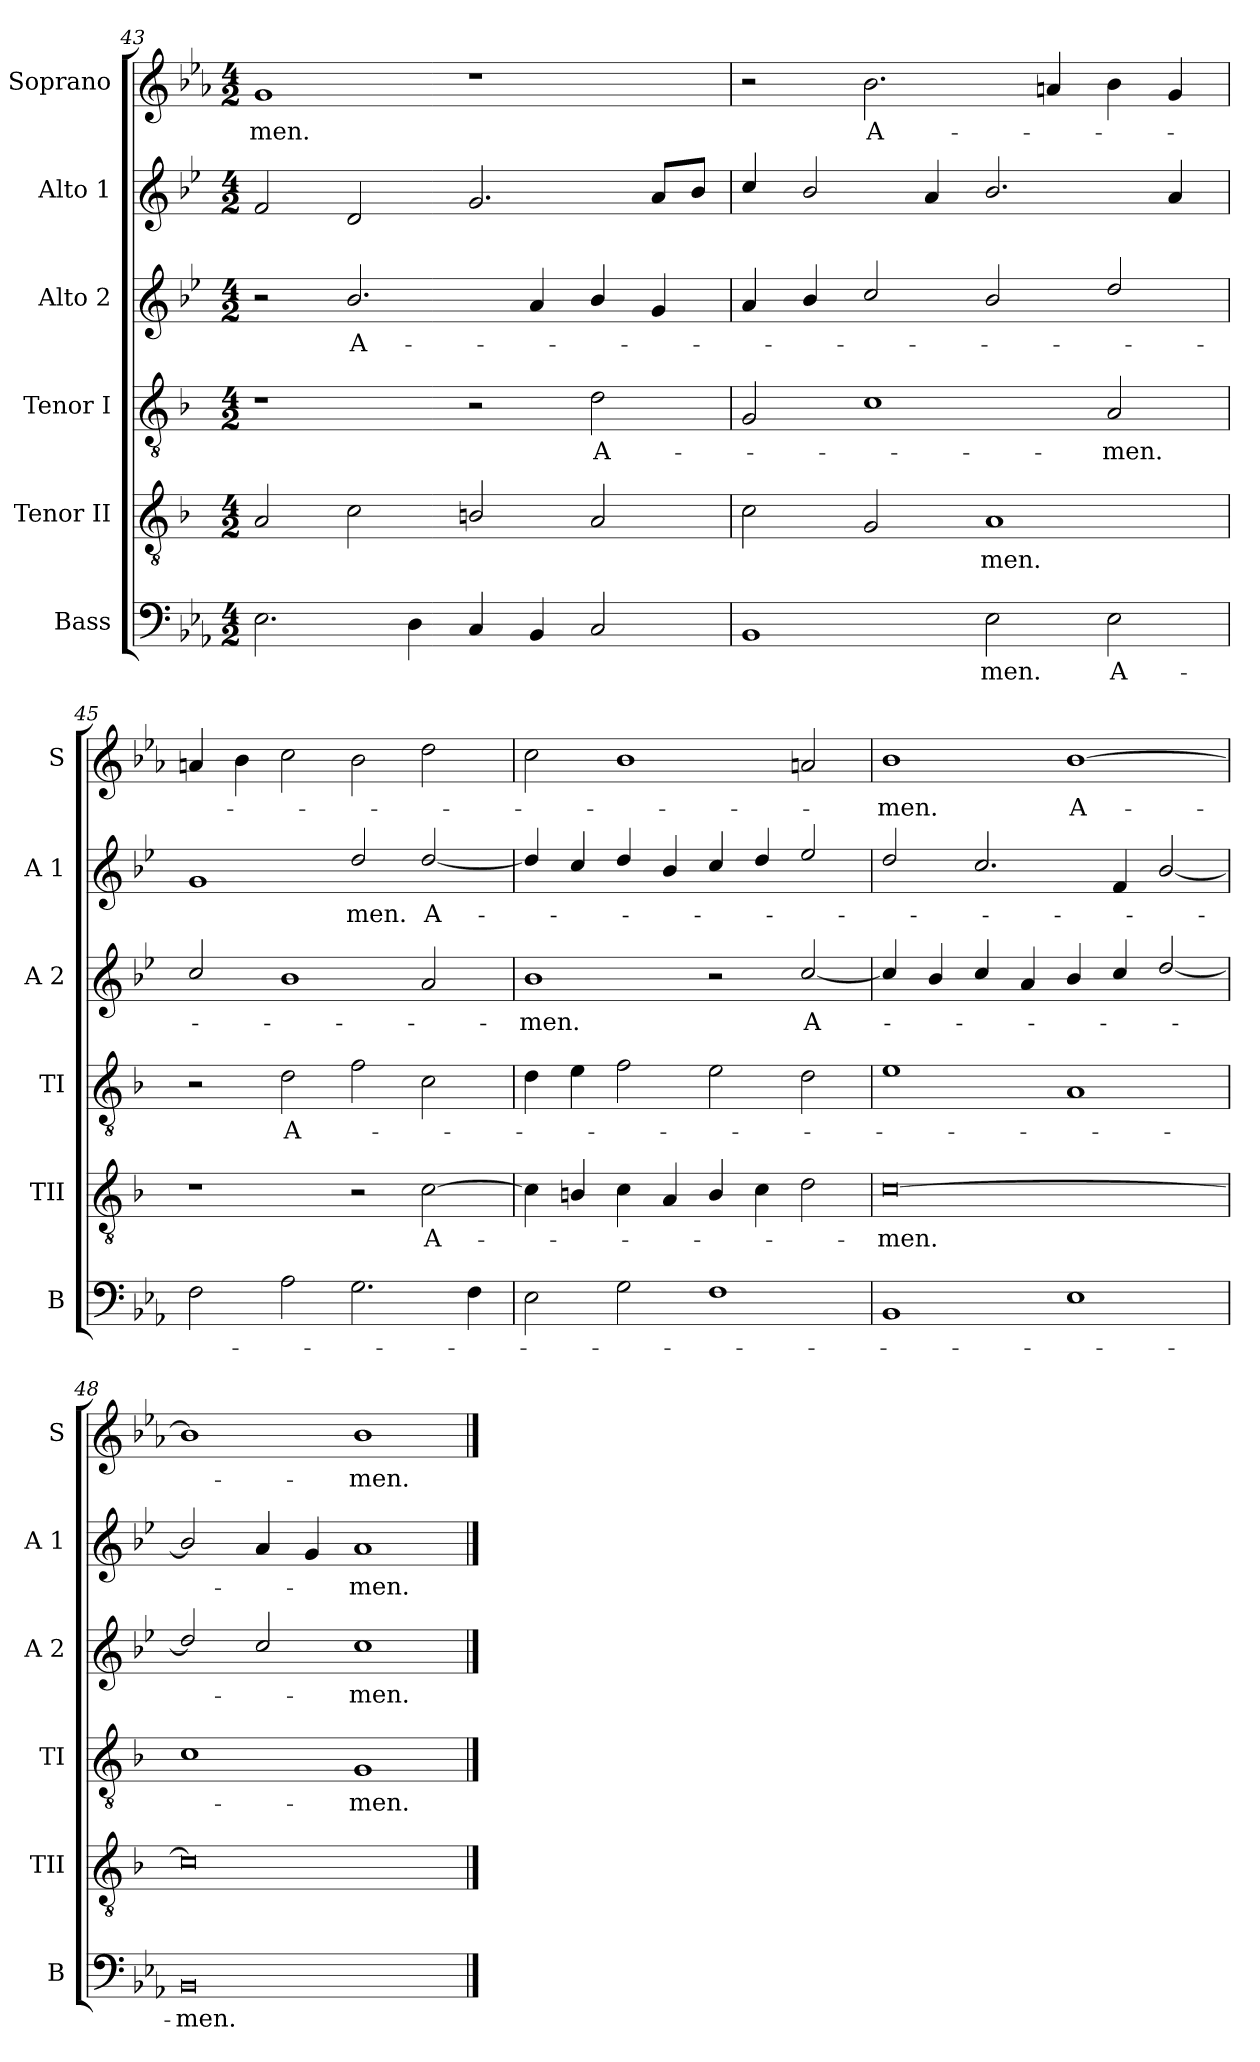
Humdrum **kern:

**kern	**text	**kern	**text	**kern	**text	**kern	**text	**kern	**text	**kern	**text
*part6	*part6	*part5	*part5	*part4	*part4	*part3	*part3	*part2	*part2	*part1	*part1
*staff6	*staff6	*staff5	*staff5	*staff4	*staff4	*staff3	*staff3	*staff2	*staff2	*staff1	*staff1
*I"Bass	*	*I"Tenor II	*	*I"Tenor I	*	*I"Alto 2	*	*I"Alto 1	*	*I"Soprano	*
*I'B	*	*I'TII	*	*I'TI	*	*I'A 2	*	*I'A 1	*	*I'S	*
*clefF4	*	*clefGv2	*	*clefGv2	*	*clefG2	*	*clefG2	*	*clefG2	*
*	*	*ITrd1c2	*	*ITrd1c2	*	*ITrd4c7	*	*ITrd4c7	*	*	*
*k[b-e-a-]	*	*k[b-e-a-]	*	*k[b-e-a-]	*	*k[b-e-a-]	*	*k[b-e-a-]	*	*k[b-e-a-]	*
*E-:	*	*E-:	*	*E-:	*	*E-:	*	*E-:	*	*E-:	*
*M4/2	*	*M4/2	*	*M4/2	*	*M4/2	*	*M4/2	*	*M4/2	*
=43	=43	=43	=43	=43	=43	=43	=43	=43	=43	=43	=43
!	!	!	!	!	!	!	!	!	!	!	!LO:LY:b
2.E-\	.	2G/	.	1r	.	2r	.	2B-/	.	1g	-men.
!	!	!	!	!	!	!	!LO:LY:b	!	!	!	!
.	.	2B-\	.	.	.	2.e-/	A-	2G/	.	.	.
4D\	.	.	.	.	.	.	.	.	.	.	.
4C/	.	2An/	.	2r	.	.	.	2.c/	.	1r	.
4BB-/	.	.	.	.	.	4d/	.	.	.	.	.
!	!	!	!	!	!LO:LY:b	!	!	!	!	!	!
2C/	.	2G/	.	2c\	A-	4e-/	.	.	.	.	.
.	.	.	.	.	.	4c/	.	8d/L	.	.	.
.	.	.	.	.	.	.	.	8e-/J	.	.	.
=44	=44	=44	=44	=44	=44	=44	=44	=44	=44	=44	=44
1BB-	.	2B-\	.	2F/	.	4d/	.	4f/	.	2r	.
.	.	.	.	.	.	4e-/	.	2e-/	.	.	.
!	!	!	!	!	!	!	!	!	!	!	!LO:LY:b
.	.	2F/	.	1B-	.	2f/	.	.	.	2.b-\	A-
.	.	.	.	.	.	.	.	4d/	.	.	.
!	!LO:LY:b	!	!LO:LY:b	!	!	!	!	!	!	!	!
2E-\	-men.	1G	-men.	.	.	2e-/	.	2.e-/	.	.	.
.	.	.	.	.	.	.	.	.	.	4an/	.
!	!LO:LY:b	!	!	!	!LO:LY:b	!	!	!	!	!	!
2E-\	A-	.	.	2G/	-men.	2g/	.	.	.	4b-\	.
.	.	.	.	.	.	.	.	4d/	.	4g/	.
!!LO:LB:g=z
=45	=45	=45	=45	=45	=45	=45	=45	=45	=45	=45	=45
2F\	.	1r	.	2r	.	2f/	.	1c	.	4an/	.
.	.	.	.	.	.	.	.	.	.	4b-\	.
!	!	!	!	!	!LO:LY:b	!	!	!	!	!	!
2A-\	.	.	.	2c\	A-	1e-	.	.	.	2cc\	.
!	!	!	!	!	!	!	!	!	!LO:LY:b	!	!
2.G\	.	2r	.	2e-\	.	.	.	2g/	-men.	2b-\	.
!	!	!	!LO:LY:b	!	!	!	!	!	!LO:LY:b	!	!
.	.	[2B-\	A-	2B-\	.	2d/	.	[2g/	A-	2dd\	.
4F\	.	.	.	.	.	.	.	.	.	.	.
=46	=46	=46	=46	=46	=46	=46	=46	=46	=46	=46	=46
!	!	!	!	!	!	!	!LO:LY:b	!	!	!	!
2E-\	.	4B-\]	.	4c\	.	1e-	-men.	4g/]	.	2cc\	.
.	.	4An/	.	4d\	.	.	.	4f/	.	.	.
2G\	.	4B-\	.	2e-\	.	.	.	4g/	.	1b-	.
.	.	4G/	.	.	.	.	.	4e-/	.	.	.
1F	.	4A/	.	2d\	.	2r	.	4f/	.	.	.
.	.	4B-\	.	.	.	.	.	4g/	.	.	.
!	!	!	!	!	!	!	!LO:LY:b	!	!	!	!
.	.	2c\	.	2c\	.	[2f/	A-	2a-/	.	2an/	.
=47	=47	=47	=47	=47	=47	=47	=47	=47	=47	=47	=47
!	!	!	!LO:LY:b	!	!	!	!	!	!	!	!LO:LY:b
1BB-	.	[0B-	-men.	1d	.	4f/]	.	2g/	.	1b-	-men.
.	.	.	.	.	.	4e-/	.	.	.	.	.
.	.	.	.	.	.	4f/	.	2.f/	.	.	.
.	.	.	.	.	.	4d/	.	.	.	.	.
!	!	!	!	!	!	!	!	!	!	!	!LO:LY:b
1E-	.	.	.	1G	.	4e-/	.	.	.	[1b-	A-
.	.	.	.	.	.	4f/	.	4B-/	.	.	.
.	.	.	.	.	.	[2g/	.	[2e-/	.	.	.
=48	=48	=48	=48	=48	=48	=48	=48	=48	=48	=48	=48
!	!LO:LY:b	!	!	!	!	!	!	!	!	!	!
0BB-	-men.	0B-]	.	1B-	.	2g/]	.	2e-/]	.	1b-]	.
.	.	.	.	.	.	2f/	.	4d/	.	.	.
.	.	.	.	.	.	.	.	4c/	.	.	.
!	!	!	!	!	!LO:LY:b	!	!LO:LY:b	!	!LO:LY:b	!	!LO:LY:b
.	.	.	.	1F	-men.	1f	-men.	1d	-men.	1b-	-men.
==	==	==	==	==	==	==	==	==	==	==	==
*-	*-	*-	*-	*-	*-	*-	*-	*-	*-	*-	*-
